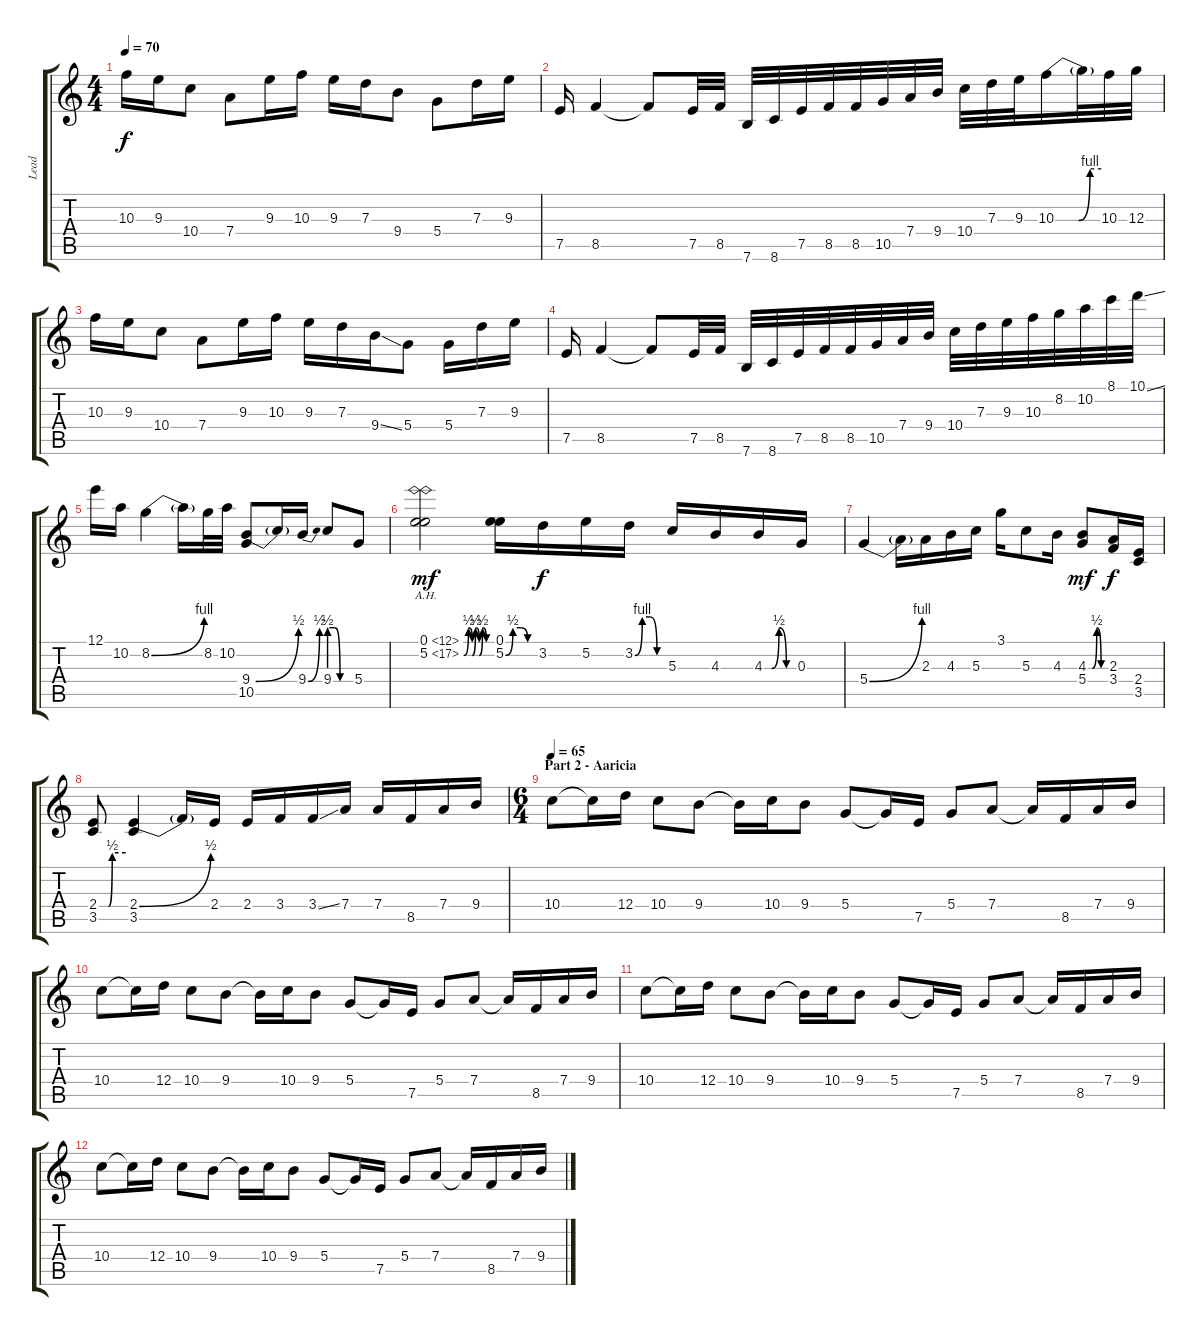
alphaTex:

\track ("Lead" "Lead") {instrument distortionguitar}
\staff {score tabs}
\tuning (E4 B3 G3 D3 A2 E2) {hide}
\ts (4 4)
\tempo 70
\clef g2
\ks c
10.3.16{dy f} 9.3.16 10.4.8 7.4.8 9.3.16 10.3.16 9.3.16 7.3.16 9.4.8 5.4.8 7.3.16 9.3.16 |
7.5.16 8.5.4 8.5{t}.8 7.5.32 8.5.32 7.6.32 8.6.32 7.5.32 8.5.32 8.5.32 10.5.32 7.4.32 9.4.32 10.4.32 7.3.32 9.3.32 10.3{be (custom 0 0 30 0 45 4 60 4)}.16 10.3{t}.32 10.3.32 12.3.32 |
10.3.16 9.3.16 10.4.8 7.4.8 9.3.16 10.3.16 9.3.16 7.3.16 9.4{ss}.16 5.4.8 5.4.16 7.3.16 9.3.16 |
7.5.16 8.5.4 8.5{t}.8 7.5.32 8.5.32 7.6.32 8.6.32 7.5.32 8.5.32 8.5.32 10.5.32 7.4.32 9.4.32 10.4.32 7.3.32 9.3.32 10.3.32 8.2.32 10.2.32 8.1.32 10.1{ss}.32 |
12.1.16 10.2.16 8.2{be (bend 0 0 60 4)}.4 8.2{t}.16 8.2.32 10.2.32 (9.4{be (bend 0 0 60 2)} 10.5).8 9.4{t}.16 9.4{be (bend 0 0 60 2)}.16 9.4{be (custom 0 2 15 2 30 0 60 0)}.8 5.4.8 |
(0.1{ah 12} 5.2{be (custom 0 0 10 2 18 0 25 2 33 0 40 2 48 0 60 0) ah 12}).2{dy mf} (0.1 5.2{be (custom 0 0 15 2 30 2 45 0 60 0)}).16 3.2.16{dy f} 5.2.16 3.2{be (custom 0 0 15 4 30 4 45 0 60 0)}.16 5.3.16 4.3.16 4.3{be (custom 0 0 15 0 30 2 45 0 60 0)}.16 0.3.16 |
5.4{be (bend 0 0 60 4)}.4 5.4{t}.16 2.3.16 4.3.16 5.3.16 3.1.16 5.3.8 4.3.16 (4.3{be (custom 0 0 15 0 30 2 45 0 60 0)} 5.4).8{dy mf} (2.3 3.4).16{dy f} (2.4 3.5).16 |
(2.4{be (custom 0 0 22 0 30 2 60 2)} 3.5).8 (2.4{be (bend 0 0 60 2)} 3.5).4 2.4{t}.16 2.4.16 2.4.16 3.4.16 3.4{ss}.16 7.4.16 7.4.16 8.5.16 7.4.16 9.4.16 |
\ts (6 4)
\section ("" "Part 2 - Aaricia")
\tempo 65
10.4.8{volume 10 instrument distortionguitar} 10.4{t}.16 12.4.16 10.4.8 9.4.8 9.4{t}.16 10.4.16 9.4.8 5.4.8 5.4{t}.16 7.5.16 5.4.8 7.4.8 7.4{t}.16 8.5.16 7.4.16 9.4.16 |
10.4.8 10.4{t}.16 12.4.16 10.4.8 9.4.8 9.4{t}.16 10.4.16 9.4.8 5.4.8 5.4{t}.16 7.5.16 5.4.8 7.4.8 7.4{t}.16 8.5.16 7.4.16 9.4.16 |
10.4.8{volume 12} 10.4{t}.16 12.4.16 10.4.8 9.4.8 9.4{t}.16 10.4.16 9.4.8 5.4.8 5.4{t}.16 7.5.16 5.4.8 7.4.8 7.4{t}.16 8.5.16 7.4.16 9.4.16 |
10.4.8 10.4{t}.16 12.4.16 10.4.8 9.4.8 9.4{t}.16 10.4.16 9.4.8 5.4.8 5.4{t}.16 7.5.16 5.4.8 7.4.8 7.4{t}.16 8.5.16 7.4.16 9.4.16
